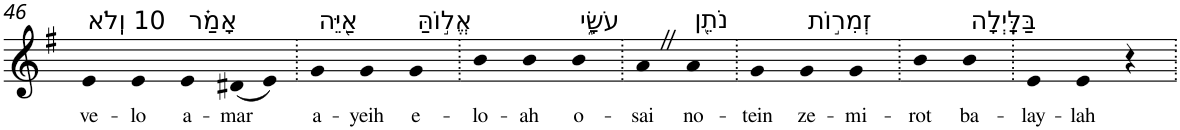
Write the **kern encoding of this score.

**kern	**text
*part1	*part1
*staff1	*staff1
*I"Piano	*
*I'Pno	*
!!LO:PB:g=z
*clefG2	*
*k[f#]	*
*G:	*
=46	=46
!LO:TX:a:t=10 וְֽלֹא	!
!	!LO:LY:b
4e	ve-
!	!LO:LY:b
4e	-lo
!LO:TX:a:t=אָמַ֗ר	!
!	!LO:LY:b
4e	a-
!	!LO:LY:b
(8d#X	-mar
8e)	.
=47.	=47.
!LO:TX:a:t=אַ֭יֵּה	!
!	!LO:LY:b
4g	a-
!	!LO:LY:b
4g	-yeih
!LO:TX:a:t=אֱל֣וֹהַּ	!
!	!LO:LY:b
4g	e-
=48.	=48.
!	!LO:LY:b
4b	-lo-
!	!LO:LY:b
4b	-ah
!LO:TX:a:t=עֹשָׂ֑י	!
!	!LO:LY:b
4b	o-
=49.	=49.
!	!LO:LY:b
4aZ	-sai
!LO:TX:a:t=נֹתֵ֖ן	!
!	!LO:LY:b
4a	no-
=50.	=50.
!	!LO:LY:b
4g	-tein
!LO:TX:a:t=זְמִר֣וֹת	!
!	!LO:LY:b
4g	ze-
!	!LO:LY:b
4g	-mi-
=51.	=51.
!	!LO:LY:b
4b	-rot
!LO:TX:a:t=בַּלָּֽיְלָה	!
!	!LO:LY:b
4b	ba-
=52.	=52.
!	!LO:LY:b
4e	-lay-
!	!LO:LY:b
4e	-lah
4r	.
=.	=.
*-	*-
